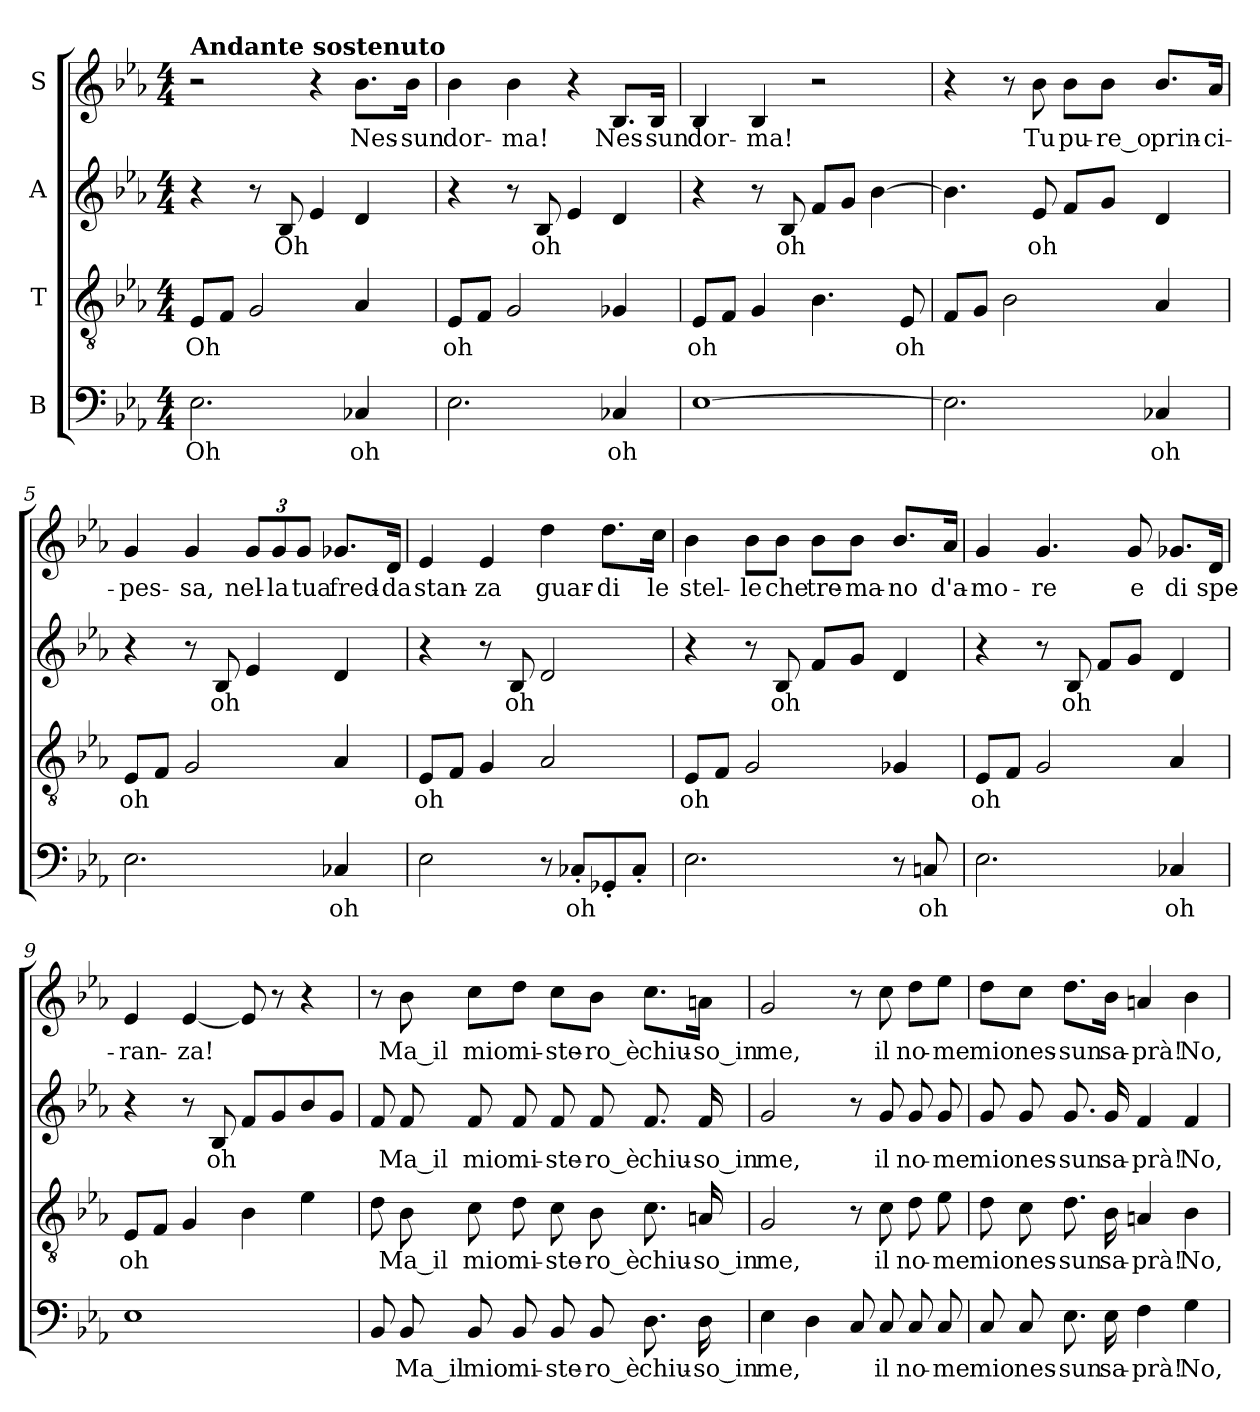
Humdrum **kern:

**kern	**text	**kern	**text	**kern	**text	**kern	**text
*part4	*part4	*part3	*part3	*part2	*part2	*part1	*part1
*staff4	*staff4	*staff3	*staff3	*staff2	*staff2	*staff1	*staff1
*I"B	*	*I"T	*	*I"A	*	*I"S	*
*clefF4	*	*clefGv2	*	*clefG2	*	*clefG2	*
*k[b-e-a-]	*	*k[b-e-a-]	*	*k[b-e-a-]	*	*k[b-e-a-]	*
*M4/4	*	*M4/4	*	*M4/4	*	*M4/4	*
=1	=1	=1	=1	=1	=1	=1	=1
!	!	!	!	!	!	!LO:TX:a:B:t=Andante sostenuto	!
2.E-\	Oh	8E-/L	Oh	4r	.	2r	.
.	.	8F/J	.	.	.	.	.
.	.	2G/	.	8r	.	.	.
.	.	.	.	8B-/	Oh	.	.
.	.	.	.	4e-/	.	4r	.
4C-X/	oh	4A-/	.	4d/	.	8.b-\L	Nes-
.	.	.	.	.	.	16b-\Jk	-sun
=2	=2	=2	=2	=2	=2	=2	=2
2.E-\	.	8E-/L	oh	4r	.	4b-\	dor-
.	.	8F/J	.	.	.	.	.
.	.	2G/	.	8r	.	4b-\	-ma!
.	.	.	.	8B-/	oh	.	.
.	.	.	.	4e-/	.	4r	.
4C-X/	oh	4G-X/	.	4d/	.	8.B-/L	Nes-
.	.	.	.	.	.	16B-/Jk	-sun
=3	=3	=3	=3	=3	=3	=3	=3
[1E-	.	8E-/L	oh	4r	.	4B-/	dor-
.	.	8F/J	.	.	.	.	.
.	.	4G/	.	8r	.	4B-/	-ma!
.	.	.	.	8B-/	oh	.	.
.	.	4.B-\	.	8f/L	.	2r	.
.	.	.	.	8g/J	.	.	.
.	.	.	.	[4b-\	.	.	.
.	.	8E-/	oh	.	.	.	.
=4	=4	=4	=4	=4	=4	=4	=4
2.E-\]	.	8F/L	.	4.b-\]	.	4r	.
.	.	8G/J	.	.	.	.	.
.	.	2B-\	.	.	.	8r	.
.	.	.	.	8e-/	oh	8b-\	Tu
.	.	.	.	8f/L	.	8b-\L	pu-
.	.	.	.	8g/J	.	8b-\J	-re_o
4C-X/	oh	4A-/	.	4d/	.	8.b-/L	prin-
.	.	.	.	.	.	16a-/Jk	-ci-
!!LO:PB:g=z
=5	=5	=5	=5	=5	=5	=5	=5
2.E-\	.	8E-/L	oh	4r	.	4g/	-pes-
.	.	8F/J	.	.	.	.	.
.	.	2G/	.	8r	.	4g/	-sa,
.	.	.	.	8B-/	oh	.	.
.	.	.	.	4e-/	.	12g/L	nel-
.	.	.	.	.	.	12g/	-la
.	.	.	.	.	.	12g/J	tua
4C-X/	oh	4A-/	.	4d/	.	8.g-X/L	fred-
.	.	.	.	.	.	16d/Jk	-da
=6	=6	=6	=6	=6	=6	=6	=6
2E-\	.	8E-/L	oh	4r	.	4e-/	stan-
.	.	8F/J	.	.	.	.	.
.	.	4G/	.	8r	.	4e-/	-za
.	.	.	.	8B-/	oh	.	.
8r	.	2A-/	.	2d/	.	4dd\	guar-
8C-X'/L	oh	.	.	.	.	.	.
8GG-X'/	.	.	.	.	.	8.dd\L	-di
8C-'/J	.	.	.	.	.	.	.
.	.	.	.	.	.	16cc\Jk	le
=7	=7	=7	=7	=7	=7	=7	=7
2.E-\	.	8E-/L	oh	4r	.	4b-\	stel-
.	.	8F/J	.	.	.	.	.
.	.	2G/	.	8r	.	8b-\L	-le
.	.	.	.	8B-/	oh	8b-\J	che
.	.	.	.	8f/L	.	8b-\L	tre-
.	.	.	.	8g/J	.	8b-\J	-ma-
8r	.	4G-X/	.	4d/	.	8.b-/L	-no
8Cn/	oh	.	.	.	.	.	.
.	.	.	.	.	.	16a-/Jk	d'a-
=8	=8	=8	=8	=8	=8	=8	=8
2.E-\	.	8E-/L	oh	4r	.	4g/	-mo-
.	.	8F/J	.	.	.	.	.
.	.	2G/	.	8r	.	4.g/	-re
.	.	.	.	8B-/	oh	.	.
.	.	.	.	8f/L	.	.	.
.	.	.	.	8g/J	.	8g/	e
4C-X/	oh	4A-/	.	4d/	.	8.g-X/L	di
.	.	.	.	.	.	16d/Jk	spe-
!!LO:PB:g=z
=9	=9	=9	=9	=9	=9	=9	=9
1E-	.	8E-/L	oh	4r	.	4e-/	-ran-
.	.	8F/J	.	.	.	.	.
.	.	4G/	.	8r	.	[4e-/	-za!
.	.	.	.	8B-/	oh	.	.
.	.	4B-\	.	8f/L	.	8e-/]	.
.	.	.	.	8g/	.	8r	.
.	.	4e-\	.	8b-/	.	4r	.
.	.	.	.	8g/J	.	.	.
=10	=10	=10	=10	=10	=10	=10	=10
8BB-/	.	8d\	.	8f/	.	8r	.
8BB-/	Ma_il	8B-\	Ma_il	8f/	Ma_il	8b-\	Ma_il
8BB-/	mio	8c\	mio	8f/	mio	8cc\L	mio
8BB-/	mi-	8d\	mi-	8f/	mi-	8dd\J	mi-
8BB-/	-ste-	8c\	-ste-	8f/	-ste-	8cc\L	-ste-
8BB-/	-ro_è	8B-\	-ro_è	8f/	-ro_è	8b-\J	-ro_è
8.D\	chiu-	8.c\	chiu-	8.f/	chiu-	8.cc\L	chiu-
16D\	-so_in	16An/	-so_in	16f/	-so_in	16an\Jk	-so_in
=11	=11	=11	=11	=11	=11	=11	=11
4E-\	me,	2G/	me,	2g/	me,	2g/	me,
4D\	.	.	.	.	.	.	.
8C/	.	8r	.	8r	.	8r	.
8C/	il	8c\	il	8g/	il	8cc\	il
8C/	no-	8d\	no-	8g/	no-	8dd\L	no-
8C/	-me	8e-\	-me	8g/	-me	8ee-\J	-me
!!LO:PB:g=z
=12	=12	=12	=12	=12	=12	=12	=12
8C/	mio	8d\	mio	8g/	mio	8dd\L	mio
8C/	nes-	8c\	nes-	8g/	nes-	8cc\J	nes-
8.E-\	-sun	8.d\	-sun	8.g/	-sun	8.dd\L	-sun
16E-\	sa-	16B-\	sa-	16g/	sa-	16b-\Jk	sa-
4F\	-prà!	4An/	-prà!	4f/	-prà!	4an/	-prà!
4G\	No,	4B-\	No,	4f/	No,	4b-\	No,
=	=	=	=	=	=	=	=
*-	*-	*-	*-	*-	*-	*-	*-
